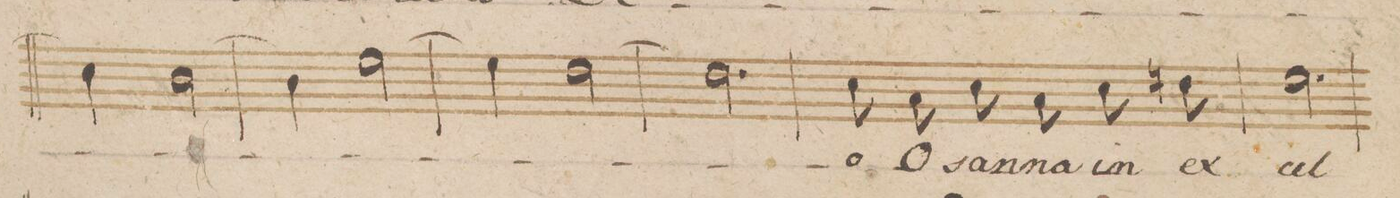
**kern	**text	**dynam
*I"Canto	*	*
*clefC1	*	*
*k[b-]	*	*
*met(c)	*	*
*M3/4	*	*
4a\]	.	.
[2g\	.	.
=48	=48	=48
4g\]	.	.
[2cc\	.	.
=49	=49	=49
4cc\]	.	.
[2b-\	.	.
=50	=50	=50
2.b-\]	.	.
=51	=51	=51
8a\	-o	.
8f\	O-	.
8a\	-san-	.
8f\	-na	.
8a\	in	.
8bn\	ex-	.
=52	=52	=52
2.cc\	-cel-	.
=53	=53	=53
*-	*-	*-
